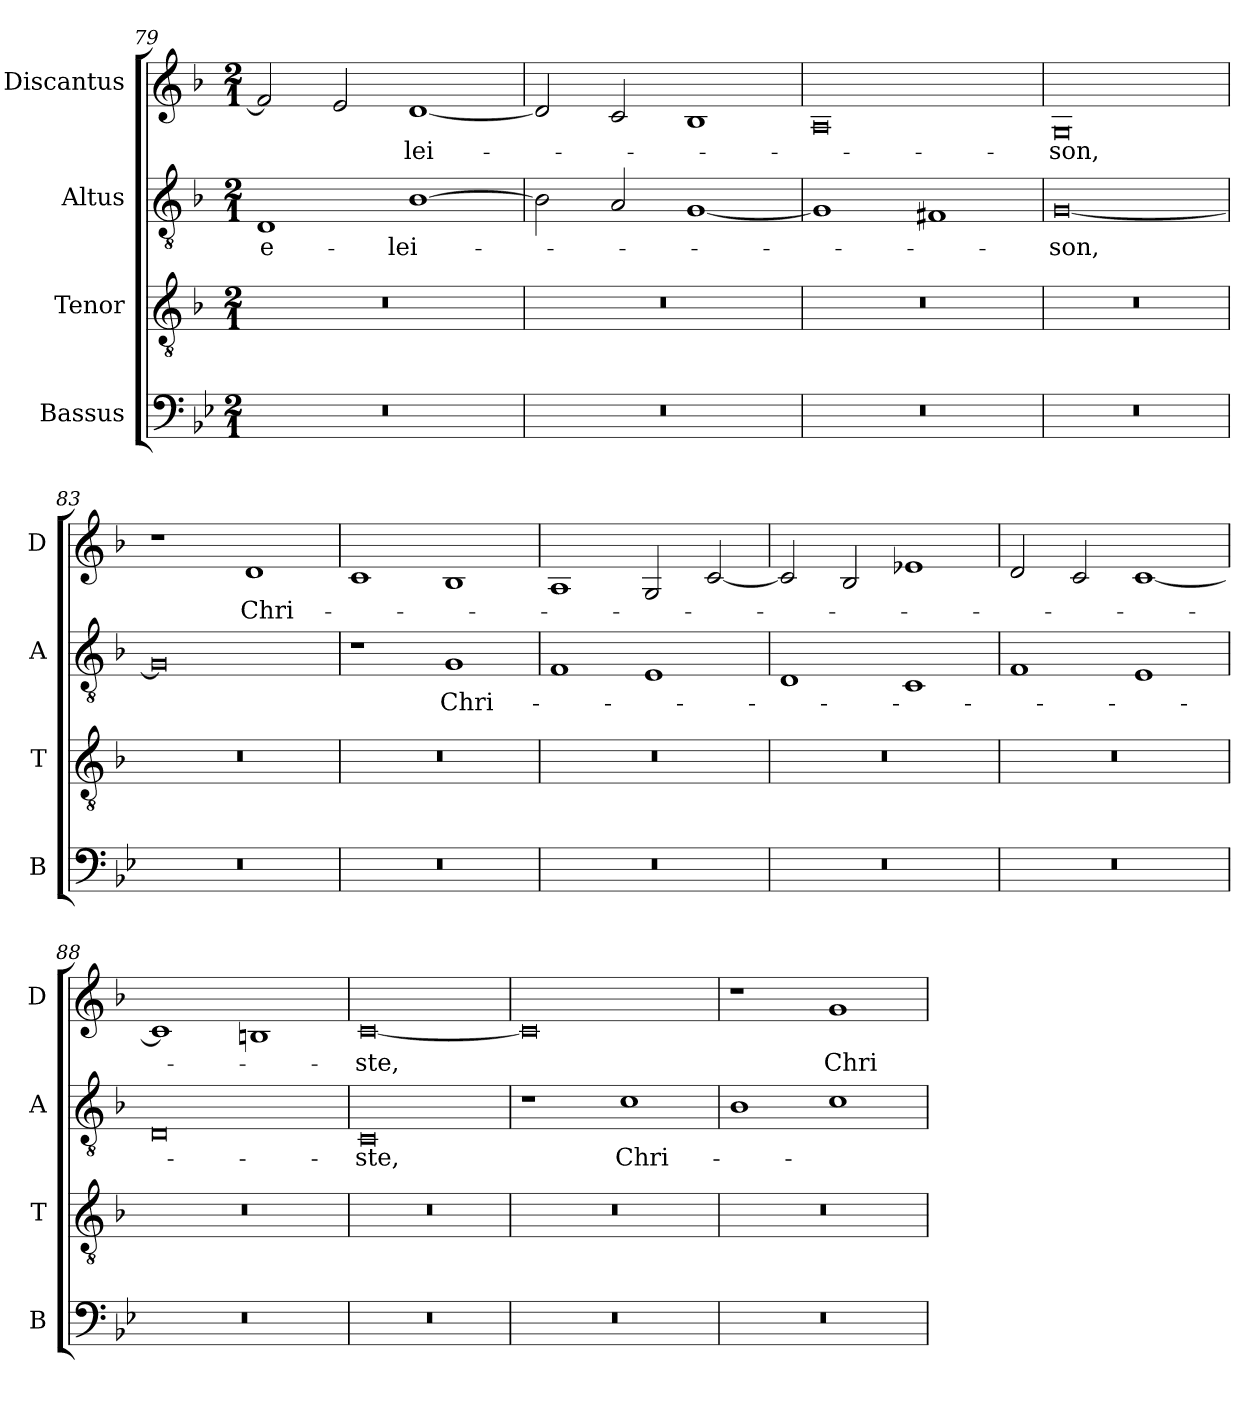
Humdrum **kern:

**kern	**kern	**kern	**text	**kern	**text
*part4	*part3	*part2	*part2	*part1	*part1
*staff4	*staff3	*staff2	*staff2	*staff1	*staff1
*I"Bassus	*I"Tenor	*I"Altus	*	*I"Discantus	*
*I'B	*I'T	*I'A	*	*I'D	*
*clefF4	*clefGv2	*clefGv2	*	*clefG2	*
*k[b-e-]	*k[b-]	*k[b-]	*	*k[b-]	*
*M2/1	*M2/1	*M2/1	*	*M2/1	*
=79	=79	=79	=79	=79	=79
0r	0r	1D	e-	2f]	.
.	.	.	.	2e	.
.	.	[1B-	-lei-	[1d	-lei-
=80	=80	=80	=80	=80	=80
0r	0r	2B-]	.	2d]	.
.	.	2A	.	2c	.
.	.	[1G	.	1B-	.
=81	=81	=81	=81	=81	=81
0r	0r	1G]	.	0A	.
.	.	1F#X	.	.	.
=82	=82	=82	=82	=82	=82
0r	0r	[0G	-son,	0G	-son,
=83	=83	=83	=83	=83	=83
0r	0r	0G]	.	1r	.
.	.	.	.	1d	Chri-
=84	=84	=84	=84	=84	=84
0r	0r	1r	.	1c	.
.	.	1G	Chri-	1B-	.
=85	=85	=85	=85	=85	=85
0r	0r	1F	.	1A	.
.	.	1E	.	2G	.
.	.	.	.	[2c	.
=86	=86	=86	=86	=86	=86
0r	0r	1D	.	2c]	.
.	.	.	.	2B-	.
.	.	1C	.	1e-X	.
=87	=87	=87	=87	=87	=87
0r	0r	1F	.	2d	.
.	.	.	.	2c	.
.	.	1E	.	[1c	.
=88	=88	=88	=88	=88	=88
0r	0r	0D	.	1c]	.
.	.	.	.	1Bn	.
=89	=89	=89	=89	=89	=89
0r	0r	0C	-ste,	[0c	-ste,
=90	=90	=90	=90	=90	=90
0r	0r	1r	.	0c]	.
.	.	1c	Chri-	.	.
=91	=91	=91	=91	=91	=91
0r	0r	1B-	.	1r	.
.	.	1c	.	1g	Chri-
=	=	=	=	=	=
*-	*-	*-	*-	*-	*-
